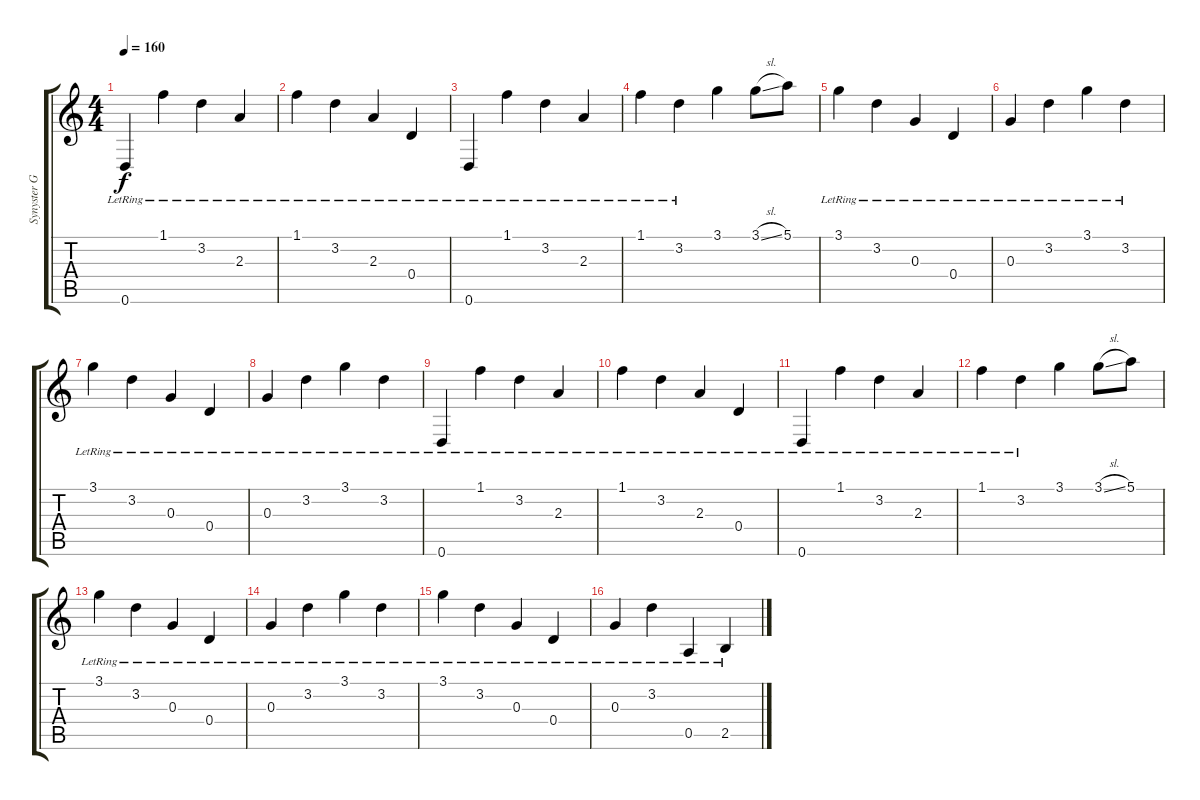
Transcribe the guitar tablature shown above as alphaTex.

\track ("Synyster Gates Lead Guitar" "Synyster G") {instrument distortionguitar}
\staff {score tabs}
\tuning (E4 B3 G3 D3 A2 D2) {hide}
\ts (4 4)
\tempo 160
\clef g2
\ks c
0.6{lr}.4{dy f} 1.1{lr}.4 3.2{lr}.4 2.3{lr}.4 |
1.1{lr}.4 3.2{lr}.4 2.3{lr}.4 0.4{lr}.4 |
0.6{lr}.4 1.1{lr}.4 3.2{lr}.4 2.3{lr}.4 |
1.1{lr}.4 3.2{lr}.4 3.1.4 3.1{sl}.8 5.1.8 |
3.1{lr}.4 3.2{lr}.4 0.3{lr}.4 0.4{lr}.4 |
0.3{lr}.4 3.2{lr}.4 3.1{lr}.4 3.2{lr}.4 |
3.1{lr}.4 3.2{lr}.4 0.3{lr}.4 0.4{lr}.4 |
0.3{lr}.4 3.2{lr}.4 3.1{lr}.4 3.2{lr}.4 |
0.6{lr}.4 1.1{lr}.4 3.2{lr}.4 2.3{lr}.4 |
1.1{lr}.4 3.2{lr}.4 2.3{lr}.4 0.4{lr}.4 |
0.6{lr}.4 1.1{lr}.4 3.2{lr}.4 2.3{lr}.4 |
1.1{lr}.4 3.2{lr}.4 3.1.4 3.1{sl}.8 5.1.8 |
3.1{lr}.4 3.2{lr}.4 0.3{lr}.4 0.4{lr}.4 |
0.3{lr}.4 3.2{lr}.4 3.1{lr}.4 3.2{lr}.4 |
3.1{lr}.4 3.2{lr}.4 0.3{lr}.4 0.4{lr}.4 |
0.3{lr}.4 3.2{lr}.4 0.5{lr}.4 2.5{lr}.4
